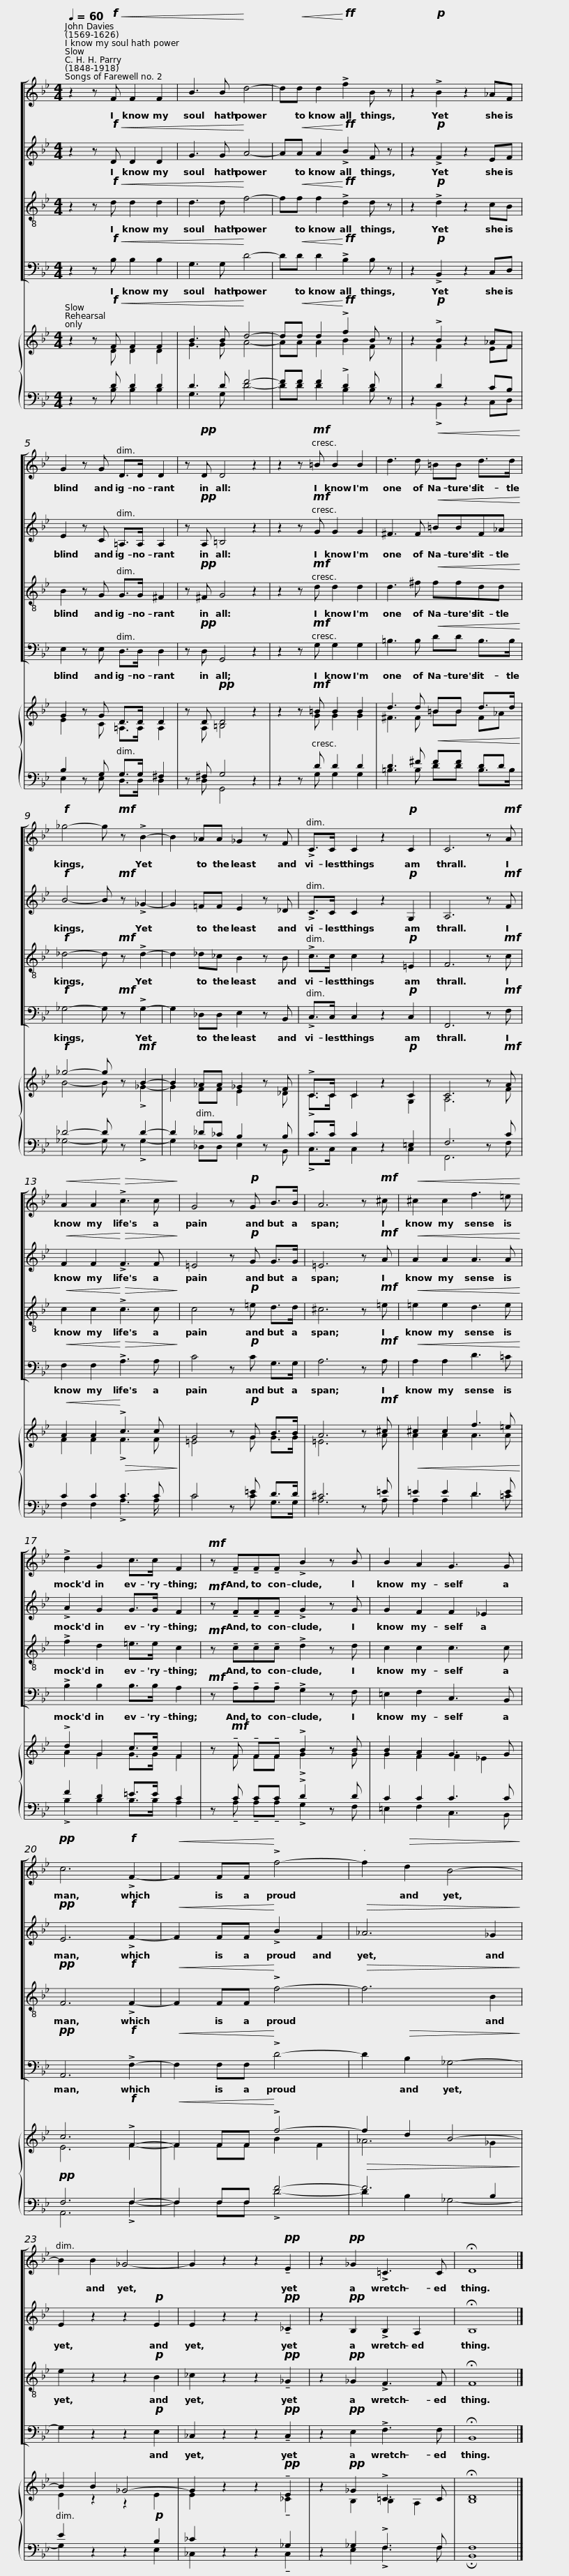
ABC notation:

X:1
%%score [ 1 2 3 4 ] { ( 5 6 ) | ( 7 8 ) }
L:1/8
Q:1/4=60
M:4/4
I:linebreak $
K:Bb
V:1 treble
V:2 treble
V:3 treble-8
V:4 bass
V:5 treble
V:6 treble
V:7 bass
V:8 bass
V:1
 z2 z!f!!<(! F F2 F2 | B3 B!<)! d4- | d!<(!d d2!<)!!ff! !>!f2 B z | z2!p! !>!B2 z2 _AF |$ G2 z G D>D D2 | %5
 z!pp! D D4 z2 | z2 z!mf! =B B2 B2 | d3 d!<(! =BB d>d!<)! |$!f! _g4- g!mf! z !>!B2- | B2 _AA _G2 z F | %10
 !>!C>C C2 z2!p! C2 | C6 z!mf! A |!<(! A2 A2!<)!!>(! !>!c3 c!>)! |$ G4 z!p! G B>B | A6 z!mf! ^c | %15
!<(! ^c2 c2 f3 =e!<)! | !>!d2 G2 c>c F2 |$!mf! z !tenuto!F!tenuto!F!tenuto!F !>!B2 z B | B2 A2 G3 G |!pp! c6!f! !>!F2- | %20
!<(! F2 FF!<)! !>!f4- |$ f2!>(! d2 B4-!>)! | B2 B2 _G4- | G2 z2 z2!pp! !tenuto!E2 | z2!pp! _G2 !>!!courtesy!=C3 C | %25
 !fermata!D8 |] %26
V:2
 z2 z!f!!<(! D D2 D2 | G3 G!<)! A4- | A!<(!A A2!<)!!ff! !>!B2 F z | z2!p! !>!F2 z2 EF |$ E2 z C !courtesy!=A,>A, A,2 | %5
 z!pp! A, =B,4 z2 | z2 z!mf! G G2 G2 | ^F3 F!<(! =BBF_A!<)! |$!f! B4- B!mf! z !>!_G2- | G2 !courtesy!=FF E2 z _D | %10
 !>!C>C C2 z2!p! G,2 | A,6 z!mf! F |!<(! F2 F2!<)!!>(! !>!F3 F!>)! |$ =E4 z!p! G G>G | =E6 z!mf! A | %15
!<(! A2 A2 A3 A!<)! | !>!A2 G2 G>G F2 |$!mf! z !tenuto!F!tenuto!F!tenuto!F !>!G2 z G | G2 F2 F2 _E2 |!pp! E6!f! !>!F2- | %20
!<(! F2 FF!<)! !>!B2 F2 |$!>(! _A6 _G2!>)! | E2 z2 z2!p! E2 | E2 z2 z2!pp! !tenuto!_C2 | z2!pp! B,2 !>!B,2 A,2 | %25
 !fermata!B,8 |] %26
V:3
 z2 z!f!!<(! d d2 d2 | d3 d!<)! f4- | f!<(!f f2!<)!!ff! !>!d2 d z | z2!p! !>!d2 z2 cB |$ B2 z G G>G ^F2 | %5
 z!pp! ^F G4 z2 | z2 z!mf! d d2 d2 | d3 ^f!<(! ffdd!<)! |$!f! _d4- d!mf! z !>!d2- | d2 _d_c B2 z B | %10
 !>!c>c c2 z2!p! =E2 | F6 z!mf! c |!<(! c2 c2!<)!!>(! !>!c3 c!>)! |$ c4 z!p! =e d>d | ^c6 z!mf! =e | %15
!<(! =e2 e2 d3 e!<)! | !>!f2 d2 =e>e c2 |$!mf! z !tenuto!c!tenuto!c!tenuto!c !>!d2 z d | c2 c2 c3 c |!pp! F6!f! !>!F2- | %20
!<(! F2 FF!<)! !>!f4- |$!>(! f6 B2!>)! | e2 z2 z2!p! B2 | _c2 z2 z2!pp! !tenuto!_G2 | z2!pp! _G2 !>!F3 F | %25
 !fermata!F8 |] %26
V:4
 z2 z!f!!<(! B, B,2 B,2 | G,3 G,!<)! D4- | D!<(!D D2!<)!!ff! !>!B,2 B, z | z2!p! !>!B,,2 z2 C,D, |$ E,2 z E, D,>D, D,2 | %5
 z!pp! D, G,,4 z2 | z2 z!mf! G, G,2 G,2 | =B,3 B,!<(! DD B,>B,!<)! |$!f! _G,4- G,!mf! z !>!G,2- | G,2 _D,D, E,2 z B,, | %10
 !>!C,>C, C,2 z2!p! C,2 | F,,6 z!mf! F, |!<(! F,2 F,2!<)!!>(! !>!A,3 A,!>)! |$ C4 z!p! C G,>G, | A,6 z!mf! A, | %15
!<(! A,2 A,2 D3 =C!<)! | !>!B,2 B,2 B,>B, A,2 |$!mf! z !tenuto!A,!tenuto!A,!tenuto!A, !>!G,2 z F, | =E,2 F,2 C,3 B,, |!pp! A,,6!f! !>!F,2- | %20
!<(! F,2 F,F,!<)! !>!D4- |$ D2!>(! B,2 _G,4-!>)! | G,2 z2 z2!p! E,2 | _C,2 z2 z2!pp! !tenuto!C,2 | z2!pp! E,2 !>!F,3 F, | %25
 !fermata!B,,8 |] %26
V:5
 z2 z!f!!<(! F F2 F2 | B3 B!<)! d4- | d!<(!d d2!<)!!ff! !>!f2 B z | z2!p! !>!B2 z2 _AF |$ G2 z G D>D D2 | %5
 z D!pp! D4 z2 | z2 z!mf! =B B2 B2 | d3 d!<(! =BB d>d!<)! |$!f! _g4- g z!mf! B2- | B2 _AA _G2 z F | %10
 !>!C>C C2 z2!p! C2 | C6 z!mf! A |!<(! A2 A2!<)!!>(! !>!c3 c!>)! |$ G4 z!p! G B>B | A6 z!mf! ^c | %15
!<(! ^c2 c2 f3 =e!<)! | !>!d2 G2 c>c F2 |$ z!mf! !tenuto!F !tenuto!F!tenuto!F !>!B2 z B | B2 A2 G3 G | c6!f! !>!F2- | %20
!<(! F2 FF!<)! !>!f4- |$!>(! f2 d2 B4-!>)! | B2 B2 _G4- | G2 z2 z2!pp! !tenuto!E2 | z2!pp! _G2 !>!!courtesy!=C3 C | %25
 !fermata!D8 |] %26
V:6
 z2 z D D2 D2 | G3 G A4- | AA A2 B2 F z | z2 F2 z2 EF |$ E2 z C !courtesy!=A,>A, A,2 | %5
 z A, =B,4 x2 | z2 z G G2 G2 | ^F3 F =BB F_A |$ B4- B z !>!_G2- | G2 FF E2 z _D | %10
 !>!C>C C2 z2 G,2 | A,6 z F | F2 F2 !>!F3 F |$ =E4 z G G>G | =E6 z A | %15
 A2 A2 A3 A | A2 G2 G>G F2 |$ z F FF !>!G2 z G | G2 F2 F2 !courtesy!_E2 | E6 F2- | %20
 F2 FF B2 F2 |$ _A6 _G2 | E2 z2 z2!p! E2 | E2 z2 z2 !tenuto!_C2 | z2 B,2 B,2 A,2 | %25
 B,8 |] %26
V:7
 z2 z D D2 D2 | D3 D F4- | FF F2 !>!D2 D z | z2 D2 z2 CB, |$ B,2 z G, G,>G, ^F,2 | %5
 z ^F, G,4 z2 | z2 z D D2 D2 | D3 ^F FF DD |$ _D4- D z D2- | D2 _D_C B,2 z B, | %10
 C>C C2 z2 =E,2 | F,6 z C | C2 C2 C3 C |$ C4 z =E D>D | ^C6 z =E | %15
 =E2 E2 D3 E | F2 D2 =E>E C2 |$ z C CC !>!D2 z D | C2 C2 C3 C |!pp! F,6 F,2- | %20
 F,2 F,F, F4- |$ F6 B,2 | E2 z2 z2 B,2 | _C2 z2 z2 _G,2 | z2 _G,2 !>!F,3 F, | %25
 F,8 |] %26
V:8
 z2 z B, B,2 B,2 | G,3 G, D4- | DD D2 B,2 B, z | z2 !>!B,,2 z2 C,D, |$ E,2 z E, D,>D, D,2 | %5
 z D, G,,4 z2 | z2 z G, G,2 G,2 | =B,3 B, DD B,>B, |$ _G,4- G, z !>!G,2- | G,2 _D,D, E,2 z B,, | %10
 !>!C,>C, C,2 z2 C,2 | F,,6 z F, | F,2 F,2 !>!A,3 A,/ x/ |$ C4 z C G,>G, | A,6 z A, | %15
 A,2 A,2 D3 =C | !>!B,2 B,2 B,>B, A,2 |$ z !tenuto!A, !tenuto!A,!tenuto!A, !>!G,2 z F, | =E,2 F,2 C,3 B,, | A,,6 !>!F,2- | %20
 F,2 F,F, !>!D4- |$ D2 B,2 _G,4- | G,2 z2 z2 E,2 | _C,2 z2 z2 !tenuto!C,2 | z2 E,2 !>!F,3 F, | %25
 !fermata!B,,8 |] %26
